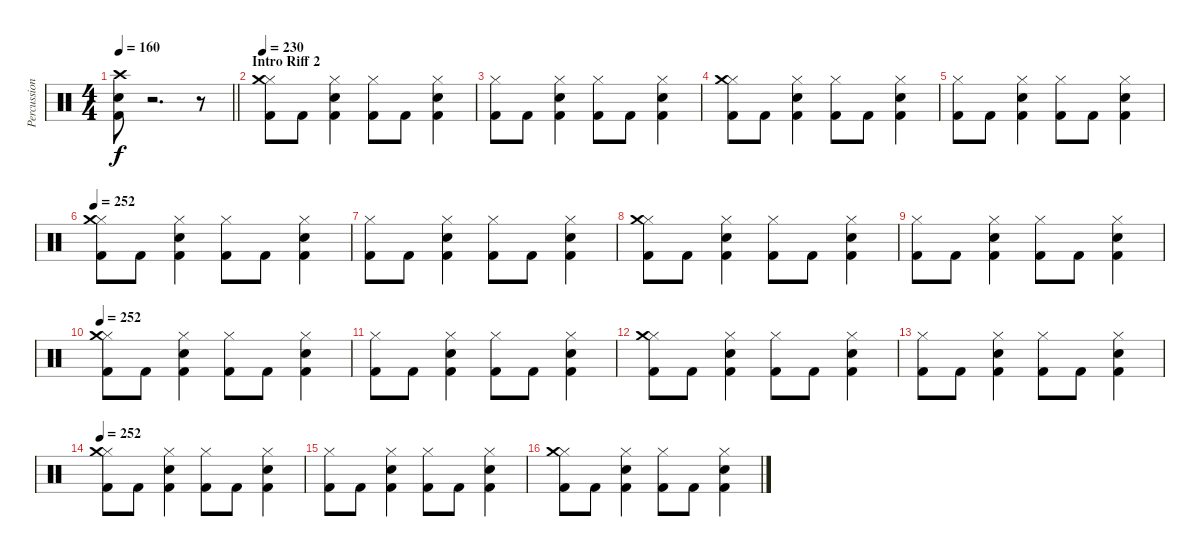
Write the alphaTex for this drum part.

\track ("Percussion" "Percussion") {instrument percussion}
\staff {score}
\articulation defaults
\ts (4 4)
\tempo 160
\clef neutral
\barLineRight lightlight
\ks c
("Kick (hit) 2" "Snare (hit) 2" "Crash high (hit)").8{dy f} r.2{d} r.8 |
\section ("" "Intro Riff 2")
\tempo 252
\tempo 230
("Kick (hit) 2" "Hi-Hat (closed)" "Crash medium (hit)").8 "Kick (hit) 2".8 ("Kick (hit) 2" "Snare (hit) 2" "Hi-Hat (closed)").4 ("Kick (hit) 2" "Hi-Hat (closed)").8 "Kick (hit) 2".8 ("Kick (hit) 2" "Snare (hit) 2" "Hi-Hat (closed)").4 |
("Kick (hit) 2" "Hi-Hat (closed)").8 "Kick (hit) 2".8 ("Kick (hit) 2" "Snare (hit) 2" "Hi-Hat (closed)").4 ("Kick (hit) 2" "Hi-Hat (closed)").8 "Kick (hit) 2".8 ("Kick (hit) 2" "Snare (hit) 2" "Hi-Hat (closed)").4 |
("Kick (hit) 2" "Hi-Hat (closed)" "Crash medium (hit)").8 "Kick (hit) 2".8 ("Kick (hit) 2" "Snare (hit) 2" "Hi-Hat (closed)").4 ("Kick (hit) 2" "Hi-Hat (closed)").8 "Kick (hit) 2".8 ("Kick (hit) 2" "Snare (hit) 2" "Hi-Hat (closed)").4 |
("Kick (hit) 2" "Hi-Hat (closed)").8 "Kick (hit) 2".8 ("Kick (hit) 2" "Snare (hit) 2" "Hi-Hat (closed)").4 ("Kick (hit) 2" "Hi-Hat (closed)").8 "Kick (hit) 2".8 ("Kick (hit) 2" "Snare (hit) 2" "Hi-Hat (closed)").4 |
\tempo 252
("Kick (hit) 2" "Hi-Hat (closed)" "Crash medium (hit)").8 "Kick (hit) 2".8 ("Kick (hit) 2" "Snare (hit) 2" "Hi-Hat (closed)").4 ("Kick (hit) 2" "Hi-Hat (closed)").8 "Kick (hit) 2".8 ("Kick (hit) 2" "Snare (hit) 2" "Hi-Hat (closed)").4 |
("Kick (hit) 2" "Hi-Hat (closed)").8 "Kick (hit) 2".8 ("Kick (hit) 2" "Snare (hit) 2" "Hi-Hat (closed)").4 ("Kick (hit) 2" "Hi-Hat (closed)").8 "Kick (hit) 2".8 ("Kick (hit) 2" "Snare (hit) 2" "Hi-Hat (closed)").4 |
("Kick (hit) 2" "Hi-Hat (closed)" "Crash medium (hit)").8 "Kick (hit) 2".8 ("Kick (hit) 2" "Snare (hit) 2" "Hi-Hat (closed)").4 ("Kick (hit) 2" "Hi-Hat (closed)").8 "Kick (hit) 2".8 ("Kick (hit) 2" "Snare (hit) 2" "Hi-Hat (closed)").4 |
("Kick (hit) 2" "Hi-Hat (closed)").8 "Kick (hit) 2".8 ("Kick (hit) 2" "Snare (hit) 2" "Hi-Hat (closed)").4 ("Kick (hit) 2" "Hi-Hat (closed)").8 "Kick (hit) 2".8 ("Kick (hit) 2" "Snare (hit) 2" "Hi-Hat (closed)").4 |
\tempo 252
("Kick (hit) 2" "Hi-Hat (closed)" "Crash medium (hit)").8 "Kick (hit) 2".8 ("Kick (hit) 2" "Snare (hit) 2" "Hi-Hat (closed)").4 ("Kick (hit) 2" "Hi-Hat (closed)").8 "Kick (hit) 2".8 ("Kick (hit) 2" "Snare (hit) 2" "Hi-Hat (closed)").4 |
("Kick (hit) 2" "Hi-Hat (closed)").8 "Kick (hit) 2".8 ("Kick (hit) 2" "Snare (hit) 2" "Hi-Hat (closed)").4 ("Kick (hit) 2" "Hi-Hat (closed)").8 "Kick (hit) 2".8 ("Kick (hit) 2" "Snare (hit) 2" "Hi-Hat (closed)").4 |
("Kick (hit) 2" "Hi-Hat (closed)" "Crash medium (hit)").8 "Kick (hit) 2".8 ("Kick (hit) 2" "Snare (hit) 2" "Hi-Hat (closed)").4 ("Kick (hit) 2" "Hi-Hat (closed)").8 "Kick (hit) 2".8 ("Kick (hit) 2" "Snare (hit) 2" "Hi-Hat (closed)").4 |
("Kick (hit) 2" "Hi-Hat (closed)").8 "Kick (hit) 2".8 ("Kick (hit) 2" "Snare (hit) 2" "Hi-Hat (closed)").4 ("Kick (hit) 2" "Hi-Hat (closed)").8 "Kick (hit) 2".8 ("Kick (hit) 2" "Snare (hit) 2" "Hi-Hat (closed)").4 |
\tempo 252
("Kick (hit) 2" "Hi-Hat (closed)" "Crash medium (hit)").8 "Kick (hit) 2".8 ("Kick (hit) 2" "Snare (hit) 2" "Hi-Hat (closed)").4 ("Kick (hit) 2" "Hi-Hat (closed)").8 "Kick (hit) 2".8 ("Kick (hit) 2" "Snare (hit) 2" "Hi-Hat (closed)").4 |
("Kick (hit) 2" "Hi-Hat (closed)").8 "Kick (hit) 2".8 ("Kick (hit) 2" "Snare (hit) 2" "Hi-Hat (closed)").4 ("Kick (hit) 2" "Hi-Hat (closed)").8 "Kick (hit) 2".8 ("Kick (hit) 2" "Snare (hit) 2" "Hi-Hat (closed)").4 |
("Kick (hit) 2" "Hi-Hat (closed)" "Crash medium (hit)").8 "Kick (hit) 2".8 ("Kick (hit) 2" "Snare (hit) 2" "Hi-Hat (closed)").4 ("Kick (hit) 2" "Hi-Hat (closed)").8 "Kick (hit) 2".8 ("Kick (hit) 2" "Snare (hit) 2" "Hi-Hat (closed)").4
